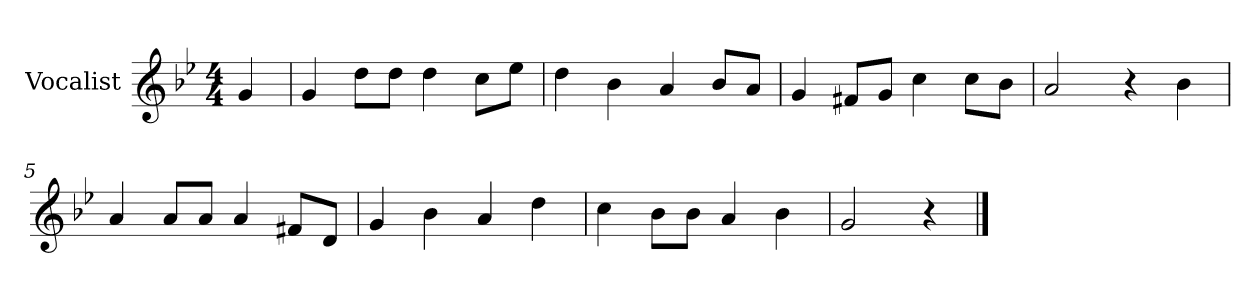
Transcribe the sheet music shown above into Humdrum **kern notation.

**kern
*part1
*staff1
*I"Vocalist
*k[b-e-]
*g:
*M4/4
=
4g
=1
4g
8ddL
8ddJ
4dd
8ccL
8ee-J
=2
4dd
4b-
4a
8b-L
8aJ
=3
4g
8f#XL
8gJ
4cc
8ccL
8b-J
=4
2a
4r
4b-
=5
4a
8aL
8aJ
4a
8f#XL
8dJ
=6
4g
4b-
4a
4dd
=7
4cc
8b-L
8b-J
4a
4b-
=8
2g
4r
==
*-
